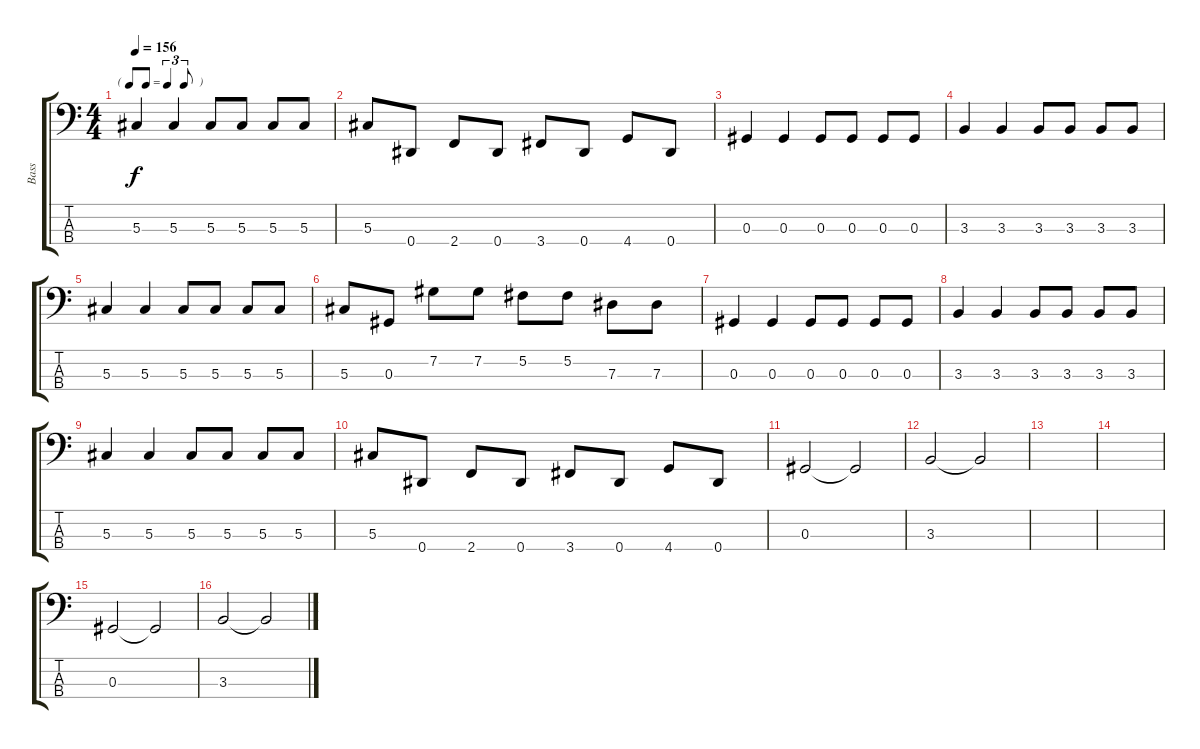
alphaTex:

\track ("Bass" "Bass") {instrument electricbasspick}
\staff {score tabs}
\tuning (Gb2 Db2 Ab1 Eb1) {hide}
\ts (4 4)
\tf triplet8th
\tempo 156
\clef f4
\ks c
5.3.4{dy f} 5.3.4 5.3.8 5.3.8 5.3.8 5.3.8 |
5.3.8 0.4.8 2.4.8 0.4.8 3.4.8 0.4.8 4.4.8 0.4.8 |
0.3.4 0.3.4 0.3.8 0.3.8 0.3.8 0.3.8 |
3.3.4 3.3.4 3.3.8 3.3.8 3.3.8 3.3.8 |
5.3.4 5.3.4 5.3.8 5.3.8 5.3.8 5.3.8 |
5.3.8 0.3.8 7.2.8 7.2.8 5.2.8 5.2.8 7.3.8 7.3.8 |
0.3.4 0.3.4 0.3.8 0.3.8 0.3.8 0.3.8 |
3.3.4 3.3.4 3.3.8 3.3.8 3.3.8 3.3.8 |
5.3.4 5.3.4 5.3.8 5.3.8 5.3.8 5.3.8 |
5.3.8 0.4.8 2.4.8 0.4.8 3.4.8 0.4.8 4.4.8 0.4.8 |
0.3.2 0.3{t}.2 |
3.3.2 3.3{t}.2 |
|
|
0.3.2 0.3{t}.2 |
3.3.2 3.3{t}.2
